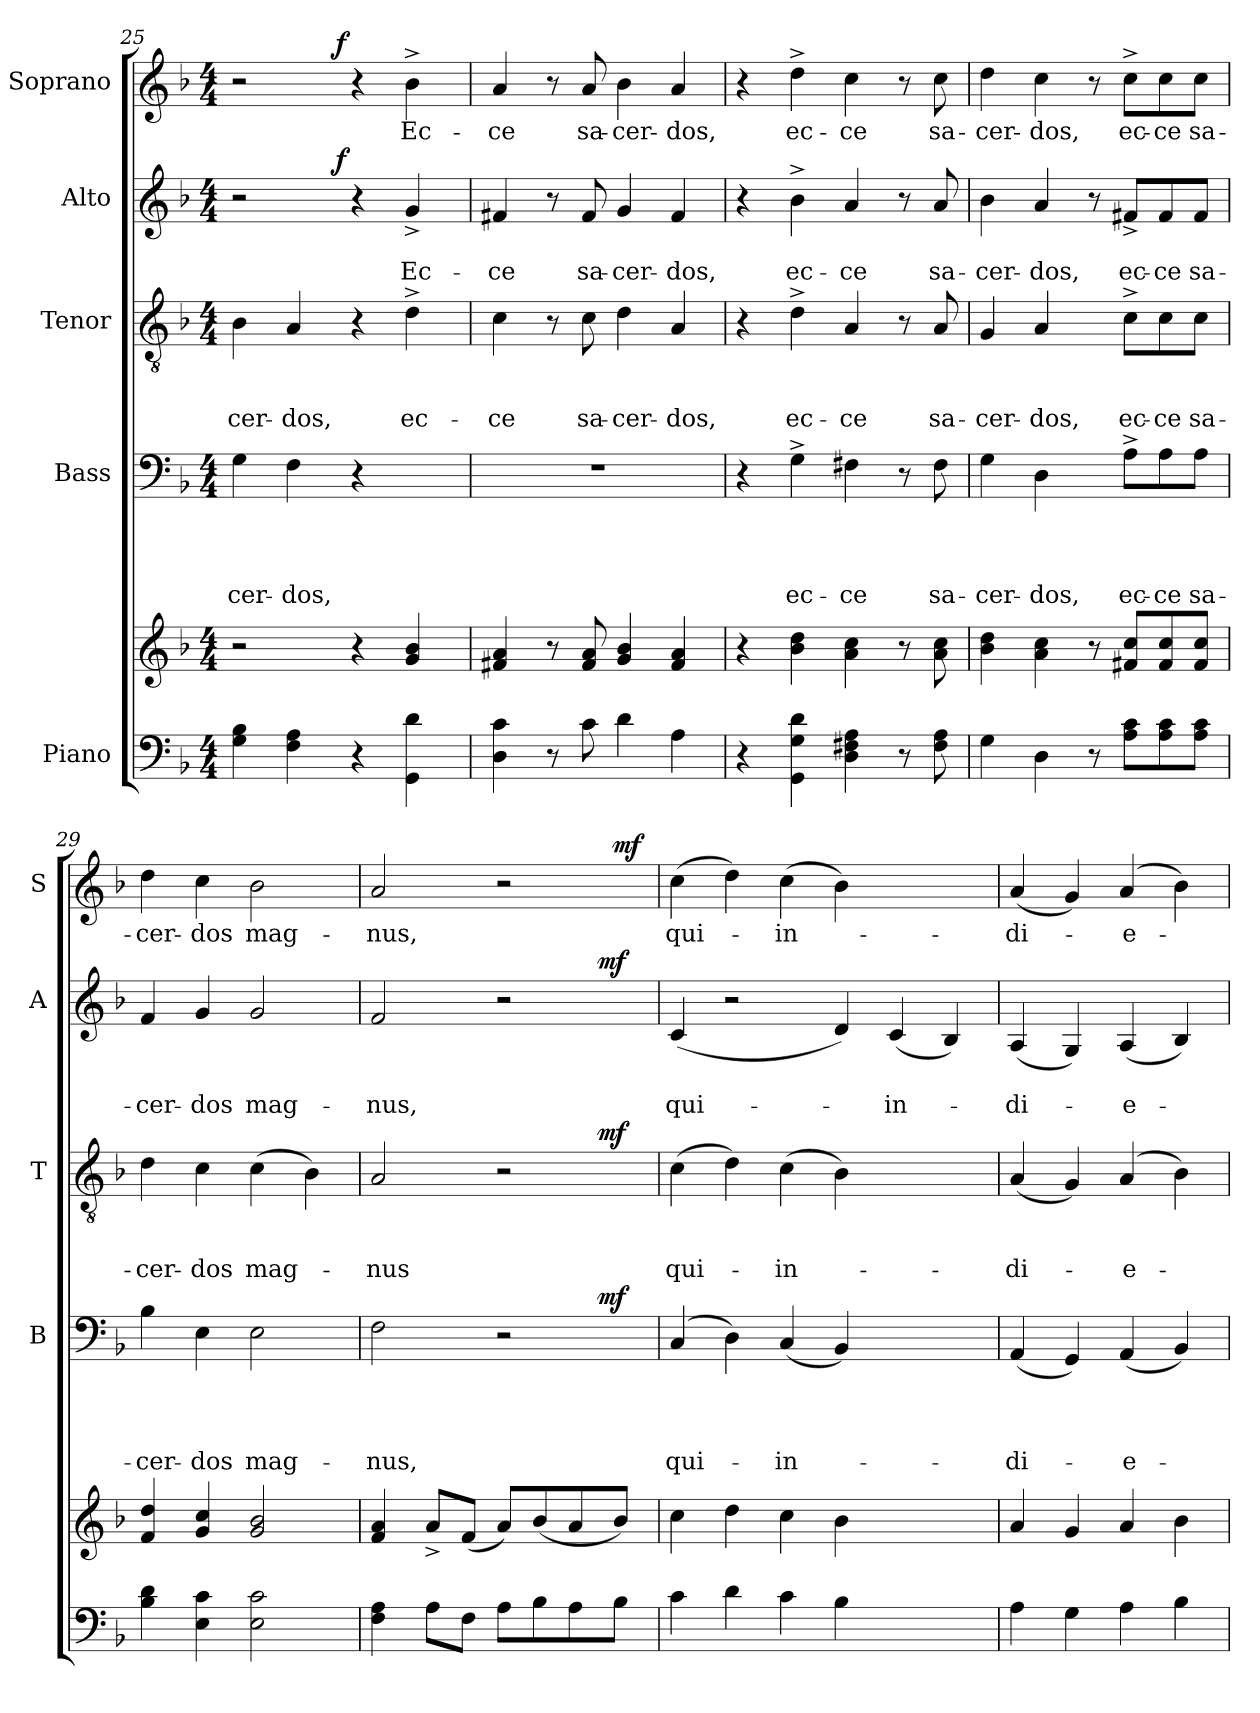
**kern	**kern	**kern	**text	**text	**text	**text	**dynam	**kern	**text	**text	**text	**dynam	**kern	**text	**text	**dynam	**kern	**text	**dynam
*part5	*part5	*part4	*part4	*part4	*part4	*part4	*part4	*part3	*part3	*part3	*part3	*part3	*part2	*part2	*part2	*part2	*part1	*part1	*part1
*staff6	*staff5	*staff4	*staff4	*staff4	*staff4	*staff4	*staff4	*staff3	*staff3	*staff3	*staff3	*staff3	*staff2	*staff2	*staff2	*staff2	*staff1	*staff1	*staff1
*I"Piano	*	*I"Bass	*	*	*	*	*	*I"Tenor	*	*	*	*	*I"Alto	*	*	*	*I"Soprano	*	*
*	*	*I'B	*	*	*	*	*	*I'T	*	*	*	*	*I'A	*	*	*	*I'S	*	*
*clefF4	*clefG2	*clefF4	*	*	*	*	*	*clefGv2	*	*	*	*	*clefG2	*	*	*	*clefG2	*	*
*k[b-]	*k[b-]	*k[b-]	*	*	*	*	*	*k[b-]	*	*	*	*	*k[b-]	*	*	*	*k[b-]	*	*
*F:	*F:	*F:	*	*	*	*	*	*F:	*	*	*	*	*F:	*	*	*	*F:	*	*
*M4/4	*M4/4	*M4/4	*	*	*	*	*	*M4/4	*	*	*	*	*M4/4	*	*	*	*M4/4	*	*
=25	=25	=25	=25	=25	=25	=25	=25	=25	=25	=25	=25	=25	=25	=25	=25	=25	=25	=25	=25
!	!	!	!	!	!	!LO:LY:b	!	!	!	!	!LO:LY:b	!	!	!	!	!	!	!	!
*	*	*	*	*	*	*	*	*	*	*	*	*	*^	*	*	*	*^	*	*
4G\ 4B-\	2r	4G\	.	.	.	-cer-	.	4B-\	.	.	-cer-	.	2r	4...ryy	.	.	.	2r	4...ryy	.	.
!	!	!	!	!	!	!LO:LY:b	!	!	!	!	!LO:LY:b	!	!	!	!	!	!	!	!	!	!
4F\ 4A\	.	4F\	.	.	.	-dos,	.	4A/	.	.	-dos,	.	.	.	.	.	.	.	.	.	.
!	!	!	!	!	!	!	!	!	!	!	!	!	!	!	!	!	!LO:DY:b	!	!	!	!LO:DY:b
.	.	.	.	.	.	.	.	.	.	.	.	.	.	2ryy	.	.	f	.	2ryy	.	f
4r	4r	4r	.	.	.	.	.	4r	.	.	.	.	4r	.	.	.	.	4r	.	.	.
!	!	!	!	!	!	!	!	!	!	!	!LO:LY:b	!	!	!	!	!LO:LY:b	!	!	!	!LO:LY:b	!
4GG\ 4d\	4g/ 4b-/	4ryy	.	.	.	.	.	4d^>\	.	.	ec-	.	4g^</	.	.	Ec-	.	4b-^>\	.	Ec-	.
.	.	.	.	.	.	.	.	.	.	.	.	.	.	32ryy	.	.	.	.	32ryy	.	.
=26	=26	=26	=26	=26	=26	=26	=26	=26	=26	=26	=26	=26	=26	=26	=26	=26	=26	=26	=26	=26	=26
!	!	!	!	!	!	!	!	!	!	!	!LO:LY:b	!	!	!	!	!LO:LY:b	!	!	!	!LO:LY:b	!
*	*	*	*	*	*	*	*	*	*	*	*	*	*v	*v	*	*	*	*	*	*	*
*	*	*	*	*	*	*	*	*	*	*	*	*	*	*	*	*	*v	*v	*	*
4D\ 4c\	4f#X/ 4a/	1r	.	.	.	.	.	4c\	.	.	-ce	.	4f#X/	.	-ce	.	4a/	-ce	.
8r	8r	.	.	.	.	.	.	8r	.	.	.	.	8r	.	.	.	8r	.	.
!	!	!	!	!	!	!	!	!	!	!	!LO:LY:b	!	!	!	!LO:LY:b	!	!	!LO:LY:b	!
8c\	8f#/ 8a/	.	.	.	.	.	.	8c\	.	.	sa-	.	8f#/	.	sa-	.	8a/	sa-	.
!	!	!	!	!	!	!	!	!	!	!	!LO:LY:b	!	!	!	!LO:LY:b	!	!	!LO:LY:b	!
4d\	4g/ 4b-/	.	.	.	.	.	.	4d\	.	.	-cer-	.	4g/	.	-cer-	.	4b-\	-cer-	.
!	!	!	!	!	!	!	!	!	!	!	!LO:LY:b	!	!	!	!LO:LY:b	!	!	!LO:LY:b	!
4A\	4f#/ 4a/	.	.	.	.	.	.	4A/	.	.	-dos,	.	4f#/	.	-dos,	.	4a/	-dos,	.
!!LO:PB:g=z
=27	=27	=27	=27	=27	=27	=27	=27	=27	=27	=27	=27	=27	=27	=27	=27	=27	=27	=27	=27
4r	4r	4r	.	.	.	.	.	4r	.	.	.	.	4r	.	.	.	4r	.	.
!	!	!	!	!	!	!LO:LY:b	!	!	!	!	!LO:LY:b	!	!	!	!LO:LY:b	!	!	!LO:LY:b	!
4GG\ 4G\ 4d\	4b-\ 4dd\	4G^>\	.	.	.	ec-	.	4d^>\	.	.	ec-	.	4b-^>\	.	ec-	.	4dd^>\	ec-	.
!	!	!	!	!	!	!LO:LY:b	!	!	!	!	!LO:LY:b	!	!	!	!LO:LY:b	!	!	!LO:LY:b	!
4D\ 4F#X\ 4A\	4a\ 4cc\	4F#X\	.	.	.	-ce	.	4A/	.	.	-ce	.	4a/	.	-ce	.	4cc\	-ce	.
8r	8r	8r	.	.	.	.	.	8r	.	.	.	.	8r	.	.	.	8r	.	.
!	!	!	!	!	!	!LO:LY:b	!	!	!	!	!LO:LY:b	!	!	!	!LO:LY:b	!	!	!LO:LY:b	!
8F#\ 8A\	8a\ 8cc\	8F#\	.	.	.	sa-	.	8A/	.	.	sa-	.	8a/	.	sa-	.	8cc\	sa-	.
=28	=28	=28	=28	=28	=28	=28	=28	=28	=28	=28	=28	=28	=28	=28	=28	=28	=28	=28	=28
!	!	!	!	!	!	!LO:LY:b	!	!	!	!	!LO:LY:b	!	!	!	!LO:LY:b	!	!	!LO:LY:b	!
4G\	4b-\ 4dd\	4G\	.	.	.	-cer-	.	4G/	.	.	-cer-	.	4b-\	.	-cer-	.	4dd\	-cer-	.
!	!	!	!	!	!	!LO:LY:b	!	!	!	!	!LO:LY:b	!	!	!	!LO:LY:b	!	!	!LO:LY:b	!
4D\	4a\ 4cc\	4D\	.	.	.	-dos,	.	4A/	.	.	-dos,	.	4a/	.	-dos,	.	4cc\	-dos,	.
8r	8r	8ryy	.	.	.	.	.	8ryy	.	.	.	.	8r	.	.	.	8r	.	.
!	!	!	!	!	!	!LO:LY:b	!	!	!	!	!LO:LY:b	!	!	!	!LO:LY:b	!	!	!LO:LY:b	!
8A\ 8c\L	8f#X/ 8cc/L	8A^>\L	.	.	.	ec-	.	8c^>\L	.	.	ec-	.	8f#X^</L	.	ec-	.	8cc^>\L	ec-	.
!	!	!	!	!	!	!LO:LY:b:rj	!	!	!	!	!LO:LY:b:rj	!	!	!	!LO:LY:b:rj	!	!	!LO:LY:b:rj	!
8A\ 8c\	8f#/ 8cc/	8A\	.	.	.	-ce	.	8c\	.	.	-ce	.	8f#/	.	-ce	.	8cc\	-ce	.
!	!	!	!	!	!	!LO:LY:b	!	!	!	!	!LO:LY:b	!	!	!	!LO:LY:b	!	!	!LO:LY:b	!
8A\ 8c\J	8f#/ 8cc/J	8A\J	.	.	.	sa-	.	8c\J	.	.	sa-	.	8f#/J	.	sa-	.	8cc\J	sa-	.
=29	=29	=29	=29	=29	=29	=29	=29	=29	=29	=29	=29	=29	=29	=29	=29	=29	=29	=29	=29
!	!	!	!	!	!	!LO:LY:b	!	!	!	!	!LO:LY:b	!	!	!	!LO:LY:b	!	!	!LO:LY:b	!
4B-\ 4d\	4f/ 4dd/	4B-\	.	.	.	-cer-	.	4d\	.	.	-cer-	.	4f/	.	-cer-	.	4dd\	-cer-	.
!	!	!	!	!	!	!LO:LY:b	!	!	!	!	!LO:LY:b	!	!	!	!LO:LY:b	!	!	!LO:LY:b	!
4E\ 4c\	4g/ 4cc/	4E\	.	.	.	-dos	.	4c\	.	.	-dos	.	4g/	.	-dos	.	4cc\	-dos	.
!	!	!	!	!	!	!LO:LY:b	!	!	!	!	!LO:LY:b	!	!	!	!LO:LY:b	!	!	!LO:LY:b	!
2E\ 2c\	2g/ 2b-/	2E\	.	.	.	mag-	.	(>4c\	.	.	mag-	.	2g/	.	mag-	.	2b-\	mag-	.
.	.	.	.	.	.	.	.	4B-\)	.	.	.	.	.	.	.	.	.	.	.
=30	=30	=30	=30	=30	=30	=30	=30	=30	=30	=30	=30	=30	=30	=30	=30	=30	=30	=30	=30
!	!	!	!	!	!	!LO:LY:b	!	!	!	!	!LO:LY:b	!	!	!	!LO:LY:b	!	!	!LO:LY:b	!
*	*	*^	*	*	*	*	*	*^	*	*	*	*	*^	*	*	*	*^	*	*
4F\ 4A\	4f/ 4a/	2F\	2ryy	.	.	.	-nus,	.	2A/	2ryy	.	.	-nus	.	2f/	2ryy	.	-nus,	.	2a/	2..ryy	-nus,	.
8A\L	8a^</L	.	.	.	.	.	.	.	.	.	.	.	.	.	.	.	.	.	.	.	.	.	.
8F\J	(<8f/J	.	.	.	.	.	.	.	.	.	.	.	.	.	.	.	.	.	.	.	.	.	.
8A\L	8a/L)	2r	4ryy	.	.	.	.	.	2r	4ryy	.	.	.	.	2r	4ryy	.	.	.	2r	.	.	.
8B-\	(<8b-/	.	.	.	.	.	.	.	.	.	.	.	.	.	.	.	.	.	.	.	.	.	.
8A\	8a/	.	16.ryy	.	.	.	.	.	.	16.ryy	.	.	.	.	.	16.ryy	.	.	.	.	.	.	.
!	!	!	!	!	!	!	!	!LO:DY:b	!	!	!	!	!	!LO:DY:b	!	!	!	!	!LO:DY:b	!	!	!	!
.	.	.	8ryy	.	.	.	.	mf	.	8ryy	.	.	.	mf	.	8ryy	.	.	mf	.	.	.	.
!	!	!	!	!	!	!	!	!	!	!	!	!	!	!	!	!	!	!	!	!	!	!	!LO:DY:b
8B-\J	8b-/J)	.	.	.	.	.	.	.	.	.	.	.	.	.	.	.	.	.	.	.	8ryy	.	mf
.	.	.	32ryy	.	.	.	.	.	.	32ryy	.	.	.	.	.	32ryy	.	.	.	.	.	.	.
=31	=31	=31	=31	=31	=31	=31	=31	=31	=31	=31	=31	=31	=31	=31	=31	=31	=31	=31	=31	=31	=31	=31	=31
!	!	!	!	!	!	!	!LO:LY:b	!	!	!	!	!	!LO:LY:b	!	!	!	!	!LO:LY:b	!	!	!	!LO:LY:b	!
*	*	*v	*v	*	*	*	*	*	*	*	*	*	*	*	*v	*v	*	*	*	*v	*v	*	*
*	*	*	*	*	*	*	*	*v	*v	*	*	*	*	*	*	*	*	*	*	*
4c\	4cc\	(4C/	.	.	.	qui-	.	(>4c\	.	.	qui-	.	(<4c/	.	qui-	.	(>4cc\	qui-	.
4d\	4dd\	4D\)	.	.	.	.	.	4d\)	.	.	.	.	2r	.	.	.	4dd\)	.	.
!	!	!	!	!	!	!LO:LY:b	!	!	!	!	!LO:LY:b	!	!	!	!	!	!	!LO:LY:b	!
4c\	4cc\	(<4C/	.	.	.	-in-	.	(>4c\	.	.	-in-	.	.	.	.	.	(>4cc\	-in-	.
4B-\	4b-\	4BB-/)	.	.	.	.	.	4B-\)	.	.	.	.	4d/)	.	.	.	4b-\)	.	.
!	!	!	!	!	!	!	!	!	!	!	!	!	!	!	!LO:LY:b	!	!	!	!
2ryy	2ryy	2ryy	.	.	.	.	.	2ryy	.	.	.	.	(<4c/	.	-in-	.	2ryy	.	.
.	.	.	.	.	.	.	.	.	.	.	.	.	4B-/)	.	.	.	.	.	.
=32	=32	=32	=32	=32	=32	=32	=32	=32	=32	=32	=32	=32	=32	=32	=32	=32	=32	=32	=32
!	!	!	!	!	!	!LO:LY:b	!	!	!	!	!LO:LY:b	!	!	!	!LO:LY:b	!	!	!LO:LY:b	!
4A\	4a/	(<4AA/	.	.	.	-di-	.	(<4A/	.	.	-di-	.	(<4A/	.	-di-	.	(<4a/	-di-	.
4G\	4g/	4GG/)	.	.	.	.	.	4G/)	.	.	.	.	4G/)	.	.	.	4g/)	.	.
!	!	!	!	!	!	!LO:LY:b	!	!	!	!	!LO:LY:b	!	!	!	!LO:LY:b	!	!	!LO:LY:b	!
4A\	4a/	(<4AA/	.	.	.	-e-	.	(4A/	.	.	-e-	.	(<4A/	.	-e-	.	(4a/	-e-	.
4B-\	4b-\	4BB-/)	.	.	.	.	.	4B-\)	.	.	.	.	4B-/)	.	.	.	4b-\)	.	.
=	=	=	=	=	=	=	=	=	=	=	=	=	=	=	=	=	=	=	=
*-	*-	*-	*-	*-	*-	*-	*-	*-	*-	*-	*-	*-	*-	*-	*-	*-	*-	*-	*-
